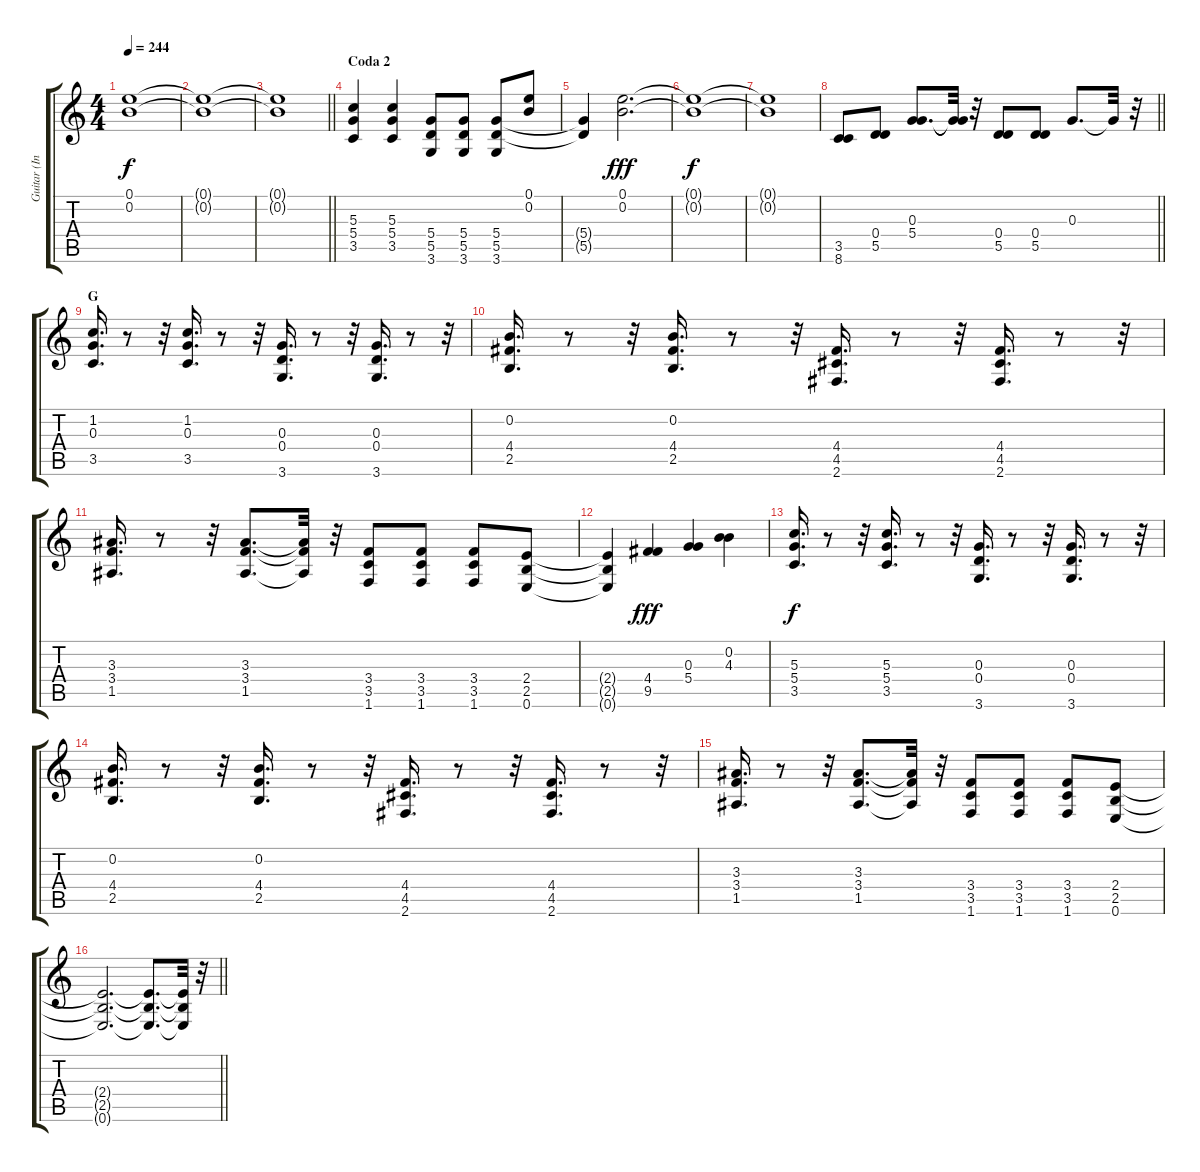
\track ("Guitar (Inoran)" "Guitar (In") {instrument overdrivenguitar}
\staff {score tabs}
\tuning (E4 B3 G3 D3 A2 E2) {hide}
\ts (4 4)
\tempo 244
\clef g2
\ks c
(0.1{t} 0.2{t}).1{dy f} |
(0.1{t} 0.2{t}).1 |
\barLineRight lightlight
(0.1{t} 0.2{t}).1 |
\section ("" "Coda 2")
(5.3 5.4 3.5).4 (5.3 5.4 3.5).4 (5.4 5.5 3.6).8 (5.4 5.5 3.6).8 (5.4 5.5 3.6).8 (0.1 0.2).8 |
(5.4{t} 5.5{t}).4 (0.1 0.2).2{d dy fff} |
(0.1{t} 0.2{t}).1{dy f} |
(0.1{t} 0.2{t}).1 |
\barLineRight lightlight
(3.5 8.6).8 (0.4 5.5).8 (0.3 5.4).8{d} (0.3{t} 5.4{t}).32 r.32 (0.4 5.5).8 (0.4 5.5).8 0.3.8{d} 0.3{t}.32 r.32 |
\section ("" "G")
(1.2 0.3 3.5).16{d} r.8 r.32 (1.2 0.3 3.5).16{d} r.8 r.32 (0.3 0.4 3.6).16{d} r.8 r.32 (0.3 0.4 3.6).16{d} r.8 r.32 |
(0.2 4.4 2.5).16{d} r.8 r.32 (0.2 4.4 2.5).16{d} r.8 r.32 (4.4 4.5 2.6).16{d} r.8 r.32 (4.4 4.5 2.6).16{d} r.8 r.32 |
(3.3 3.4 1.5).16{d} r.8 r.32 (3.3 3.4 1.5).8{d} (3.3{t} 3.4{t} 1.5{t}).32 r.32 (3.4 3.5 1.6).8 (3.4 3.5 1.6).8 (3.4 3.5 1.6).8 (2.4 2.5 0.6).8 |
(2.4{t} 2.5{t} 0.6{t}).4 (4.4 9.5).4{dy fff} (0.3 5.4).4 (0.2 4.3).4 |
(5.3 5.4 3.5).16{d dy f} r.8 r.32 (5.3 5.4 3.5).16{d} r.8 r.32 (0.3 0.4 3.6).16{d} r.8 r.32 (0.3 0.4 3.6).16{d} r.8 r.32 |
(0.2 4.4 2.5).16{d} r.8 r.32 (0.2 4.4 2.5).16{d} r.8 r.32 (4.4 4.5 2.6).16{d} r.8 r.32 (4.4 4.5 2.6).16{d} r.8 r.32 |
(3.3 3.4 1.5).16{d} r.8 r.32 (3.3 3.4 1.5).8{d} (3.3{t} 3.4{t} 1.5{t}).32 r.32 (3.4 3.5 1.6).8 (3.4 3.5 1.6).8 (3.4 3.5 1.6).8 (2.4 2.5 0.6).8 |
\barLineRight lightlight
(2.4{t} 2.5{t} 0.6{t}).2{d} (2.4{t} 2.5{t} 0.6{t}).8{d} (2.4{t} 2.5{t} 0.6{t}).32 r.32
